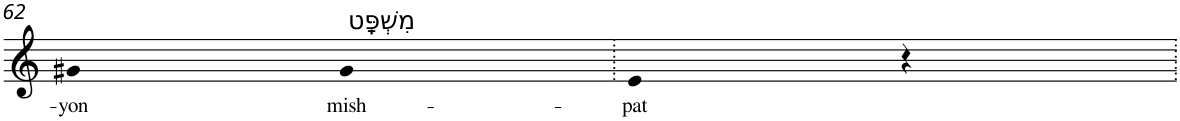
**kern	**text
*part1	*part1
*staff1	*staff1
*I"Piano	*
*I'Pno	*
!!LO:PB:g=z
*clefG2	*
*k[]	*
=62	=62
!	!LO:LY:b
4g#X	-yon
!LO:TX:a:t=מִשְׁפָּֽט	!
!	!LO:LY:b
4g#	mish-
=63.	=63.
!	!LO:LY:b
4e	-pat
4r	.
=.	=.
*-	*-
